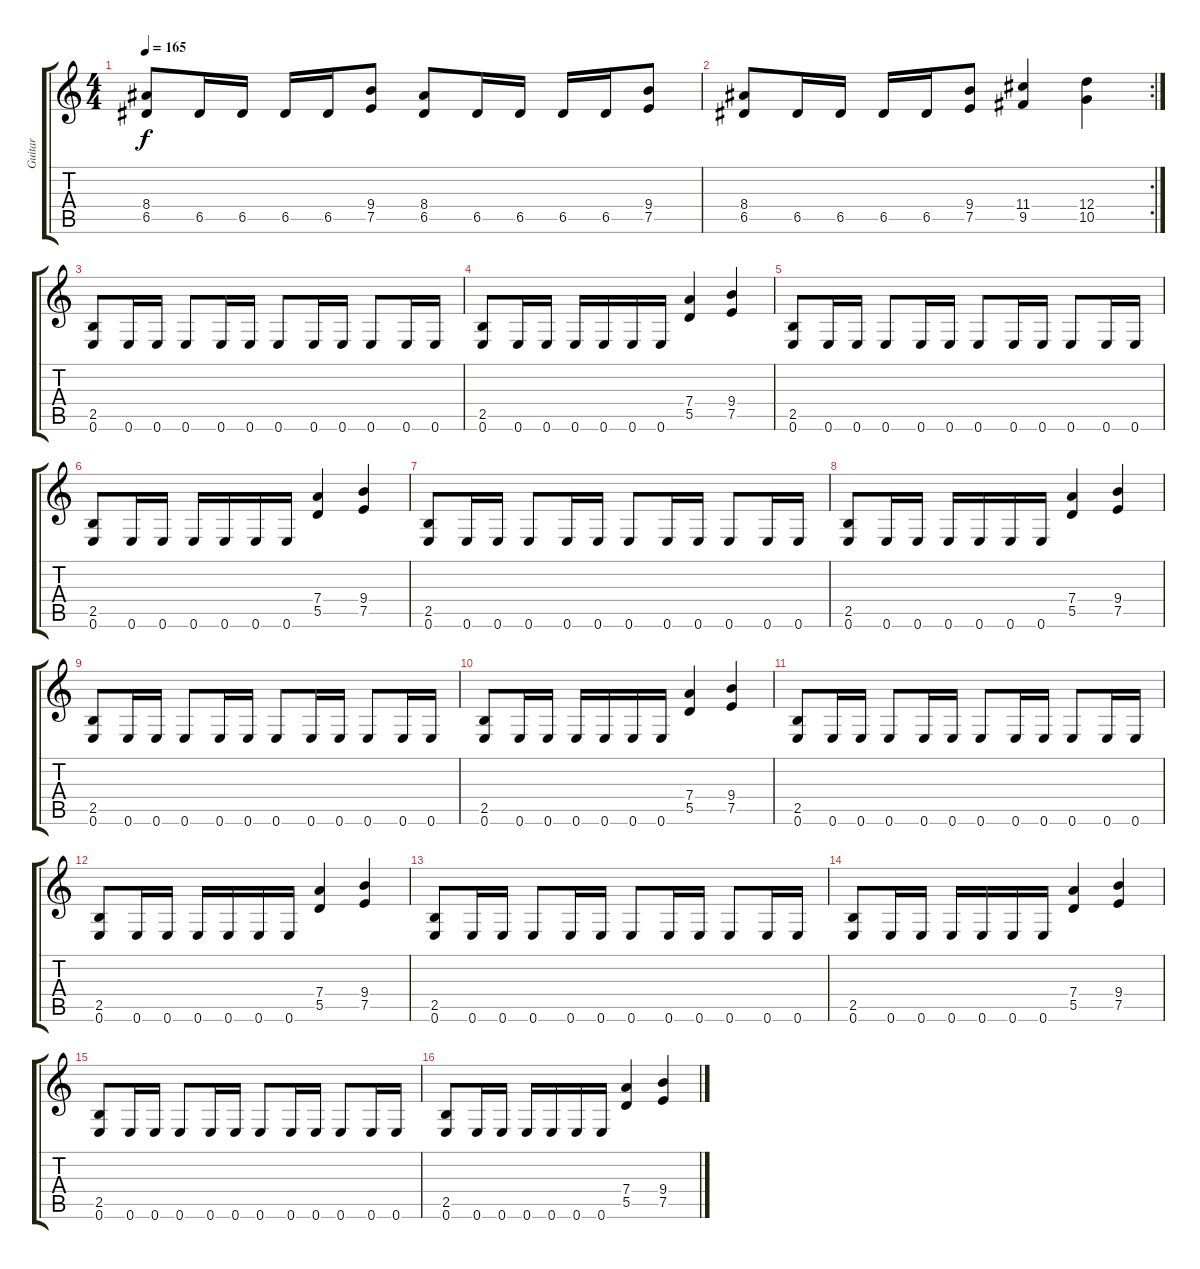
\track ("Guitar" "Guitar") {instrument distortionguitar}
\staff {score tabs}
\tuning (E4 B3 G3 D3 A2 E2) {hide}
\ts (4 4)
\tempo 165
\clef g2
\ks c
(8.4 6.5).8{dy f} 6.5.16 6.5.16 6.5.16 6.5.16 (9.4 7.5).8 (8.4 6.5).8 6.5.16 6.5.16 6.5.16 6.5.16 (9.4 7.5).8 |
\rc 2
(8.4 6.5).8 6.5.16 6.5.16 6.5.16 6.5.16 (9.4 7.5).8 (11.4 9.5).4 (12.4 10.5).4 |
(2.5 0.6).8 0.6.16 0.6.16 0.6.8 0.6.16 0.6.16 0.6.8 0.6.16 0.6.16 0.6.8 0.6.16 0.6.16 |
(2.5 0.6).8 0.6.16 0.6.16 0.6.16 0.6.16 0.6.16 0.6.16 (7.4 5.5).4 (9.4 7.5).4 |
(2.5 0.6).8 0.6.16 0.6.16 0.6.8 0.6.16 0.6.16 0.6.8 0.6.16 0.6.16 0.6.8 0.6.16 0.6.16 |
(2.5 0.6).8 0.6.16 0.6.16 0.6.16 0.6.16 0.6.16 0.6.16 (7.4 5.5).4 (9.4 7.5).4 |
(2.5 0.6).8 0.6.16 0.6.16 0.6.8 0.6.16 0.6.16 0.6.8 0.6.16 0.6.16 0.6.8 0.6.16 0.6.16 |
(2.5 0.6).8 0.6.16 0.6.16 0.6.16 0.6.16 0.6.16 0.6.16 (7.4 5.5).4 (9.4 7.5).4 |
(2.5 0.6).8 0.6.16 0.6.16 0.6.8 0.6.16 0.6.16 0.6.8 0.6.16 0.6.16 0.6.8 0.6.16 0.6.16 |
(2.5 0.6).8 0.6.16 0.6.16 0.6.16 0.6.16 0.6.16 0.6.16 (7.4 5.5).4 (9.4 7.5).4 |
(2.5 0.6).8 0.6.16 0.6.16 0.6.8 0.6.16 0.6.16 0.6.8 0.6.16 0.6.16 0.6.8 0.6.16 0.6.16 |
(2.5 0.6).8 0.6.16 0.6.16 0.6.16 0.6.16 0.6.16 0.6.16 (7.4 5.5).4 (9.4 7.5).4 |
(2.5 0.6).8 0.6.16 0.6.16 0.6.8 0.6.16 0.6.16 0.6.8 0.6.16 0.6.16 0.6.8 0.6.16 0.6.16 |
(2.5 0.6).8 0.6.16 0.6.16 0.6.16 0.6.16 0.6.16 0.6.16 (7.4 5.5).4 (9.4 7.5).4 |
(2.5 0.6).8 0.6.16 0.6.16 0.6.8 0.6.16 0.6.16 0.6.8 0.6.16 0.6.16 0.6.8 0.6.16 0.6.16 |
(2.5 0.6).8 0.6.16 0.6.16 0.6.16 0.6.16 0.6.16 0.6.16 (7.4 5.5).4 (9.4 7.5).4
